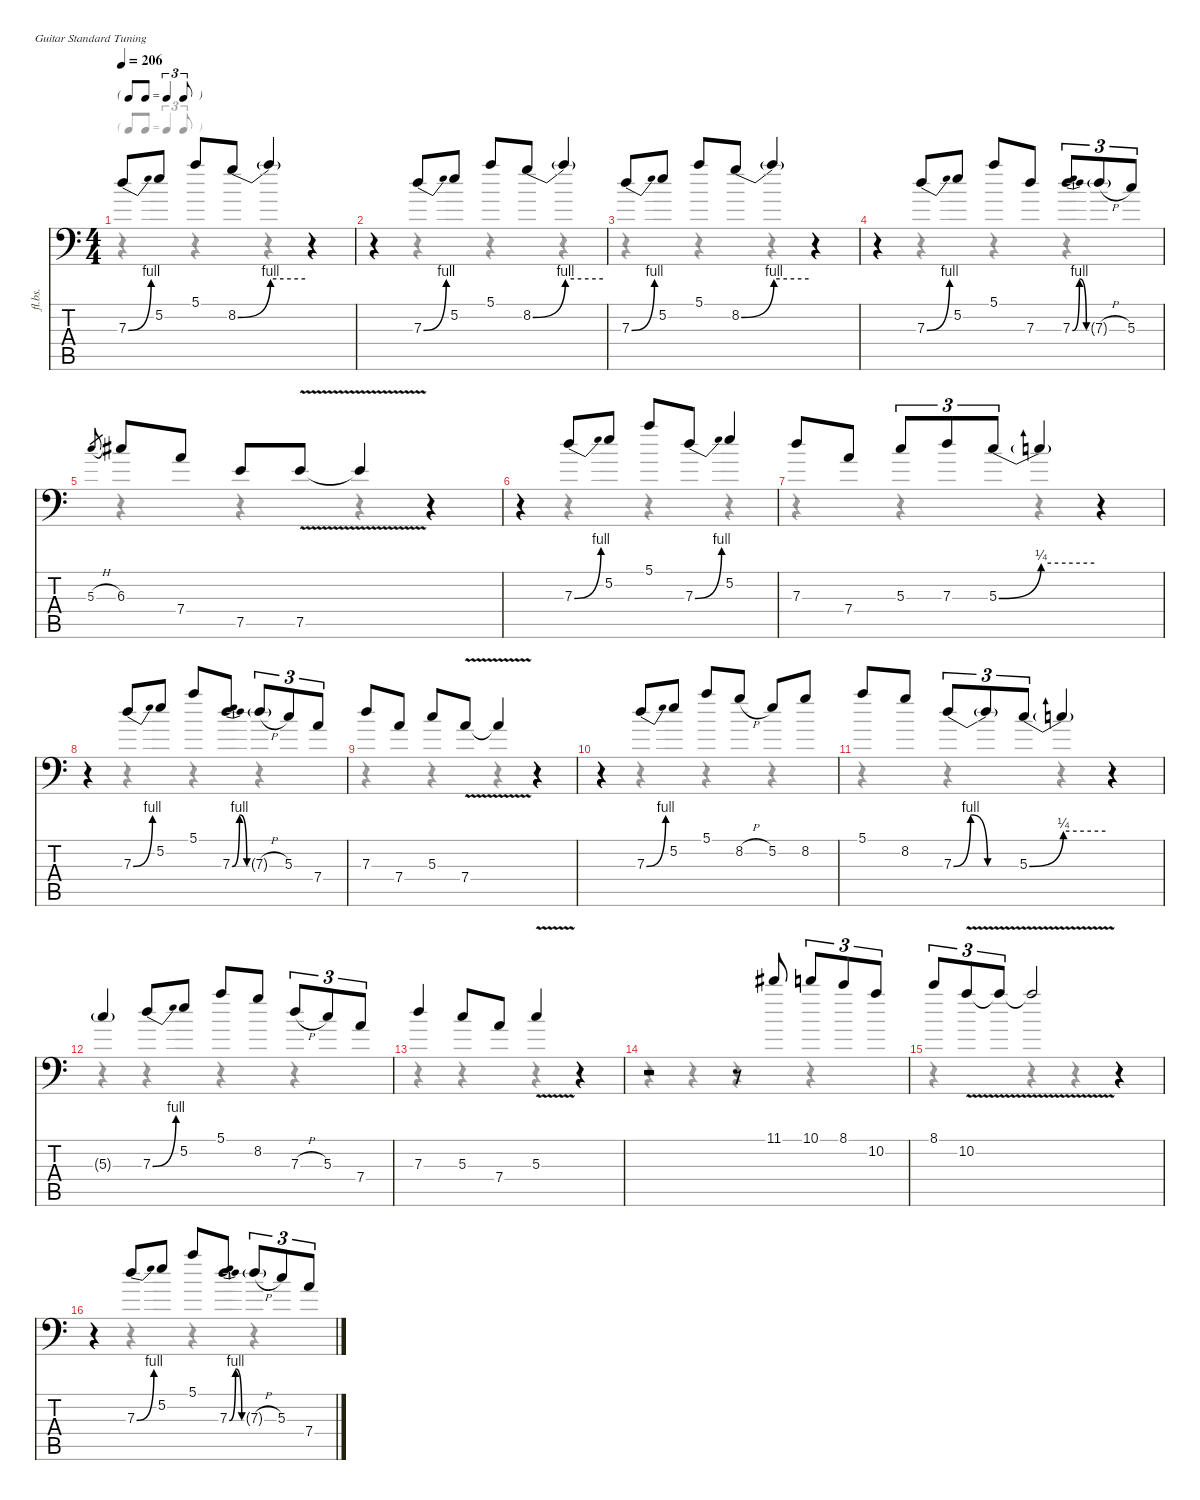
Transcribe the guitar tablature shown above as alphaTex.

\defaultSystemsLayout 4
\hideDynamics
\bracketExtendMode nobrackets
\otherSystemsTrackNameOrientation horizontal
\track ("Overdub" "fl.bs.") {instrument fretlessbass}
\staff {score tabs}
\tuning (E4 B3 G3 D3 A2 E2)
\voice
\ts (4 4)
\tf triplet8th
\tempo 206
\clef f4
\ks c
7.3{be (bend 0 0 30 4)}.8{dy f} 5.2.8 5.1.8 8.2{be (bend 0 0 60 4)}.8 8.2{be (hold 0 4 60 4) t}.4 r.4 |
r.4 7.3{be (bend 0 0 30 4)}.8 5.2.8 5.1.8 8.2{be (bend 0 0 60 4)}.8 8.2{be (hold 0 4 60 4) t}.4 |
7.3{be (bend 0 0 30 4)}.8 5.2.8 5.1.8 8.2{be (bend 0 0 60 4)}.8 8.2{be (hold 0 4 60 4) t}.4 r.4 |
r.4 7.3{be (bend 0 0 30 4)}.8 5.2.8 5.1.8 7.3.8 7.3{be (bendrelease 0 0 15 4 30 4 60 0)}.8{tu (3 2)} 7.3{h g}.8{tu (3 2)} 5.3.8{tu (3 2)} |
5.3{h}.8{gr dy mp} 6.3{acc #}.8{dy f} 7.4.8 7.5.8 7.5{v}.8 7.5{v t}.4 r.4 |
r.4 7.3{be (bend 0 0 30 4)}.8 5.2.8 5.1.8 7.3{be (bend 0 0 30 4)}.8 5.2.4 |
7.3.8 7.4.8 5.3.8{tu (3 2)} 7.3.8{tu (3 2)} 5.3{be (bend 0 0 60 1)}.8{tu (3 2)} 5.3{be (hold 0 1 60 1) t}.4 r.4 |
r.4 7.3{be (bend 0 0 30 4)}.8 5.2.8 5.1.8 7.3{be (bendrelease 0 0 15 4 30 4 60 0)}.8 7.3{h g}.8{tu (3 2)} 5.3.8{tu (3 2)} 7.4.8{tu (3 2)} |
7.3.8 7.4.8 5.3.8 7.4{v}.8 7.4{v t}.4 r.4 |
r.4 7.3{be (bend 0 0 30 4)}.8 5.2.8 5.1.8 8.2{h}.8 5.2.8 8.2.8 |
5.1.8 8.2.8 7.3{be (bendrelease 0 0 30 4 30 4 60 0)}.8{tu (3 2)} 7.3{be (hold 0 0 60 0) t}.8{tu (3 2)} 5.3{be (bend 0 0 60 1)}.8{tu (3 2)} 5.3{be (hold 0 1 60 1) t}.4 r.4 |
5.3{g}.4{dy mf} 7.3{be (bend 0 0 30 4)}.8{dy f} 5.2.8 5.1.8 8.2.8 7.3{h}.8{tu (3 2)} 5.3.8{tu (3 2)} 7.4.8{tu (3 2)} |
7.3.4 5.3.8 7.4.8 5.3{v}.4 r.4 |
r.2 r.8 11.1{acc #}.8 10.1.8{tu (3 2)} 8.1.8{tu (3 2)} 10.2.8{tu (3 2)} |
8.1.8{tu (3 2)} 10.2{v}.8{tu (3 2)} 10.2{v t}.8{tu (3 2)} 10.2{v t}.2 r.4 |
r.4 7.3{be (bend 0 0 30 4)}.8 5.2.8 5.1.8 7.3{be (bendrelease 0 0 15 4 30 4 60 0)}.8 7.3{h g}.8{tu (3 2)} 5.3.8{tu (3 2)} 7.4.8{tu (3 2)}
\voice
\clef f4
\ottava regular
\simile none
\ks c
r.4{dy mf} r.4 r.4 r.4 |
r.4 r.4 r.4 r.4 |
r.4 r.4 r.4 r.4 |
r.4 r.4 r.4 r.4 |
r.4 r.4 r.4 r.4 |
r.4 r.4 r.4 r.4 |
r.4 r.4 r.4 r.4 |
r.4 r.4 r.4 r.4 |
r.4 r.4 r.4 r.4 |
r.4 r.4 r.4 r.4 |
r.4 r.4 r.4 r.4 |
r.4 r.4 r.4 r.4 |
r.4 r.4 r.4 r.4 |
r.4 r.4 r.4 r.4 |
r.4 r.4 r.4 r.4 |
r.4 r.4 r.4 r.4
